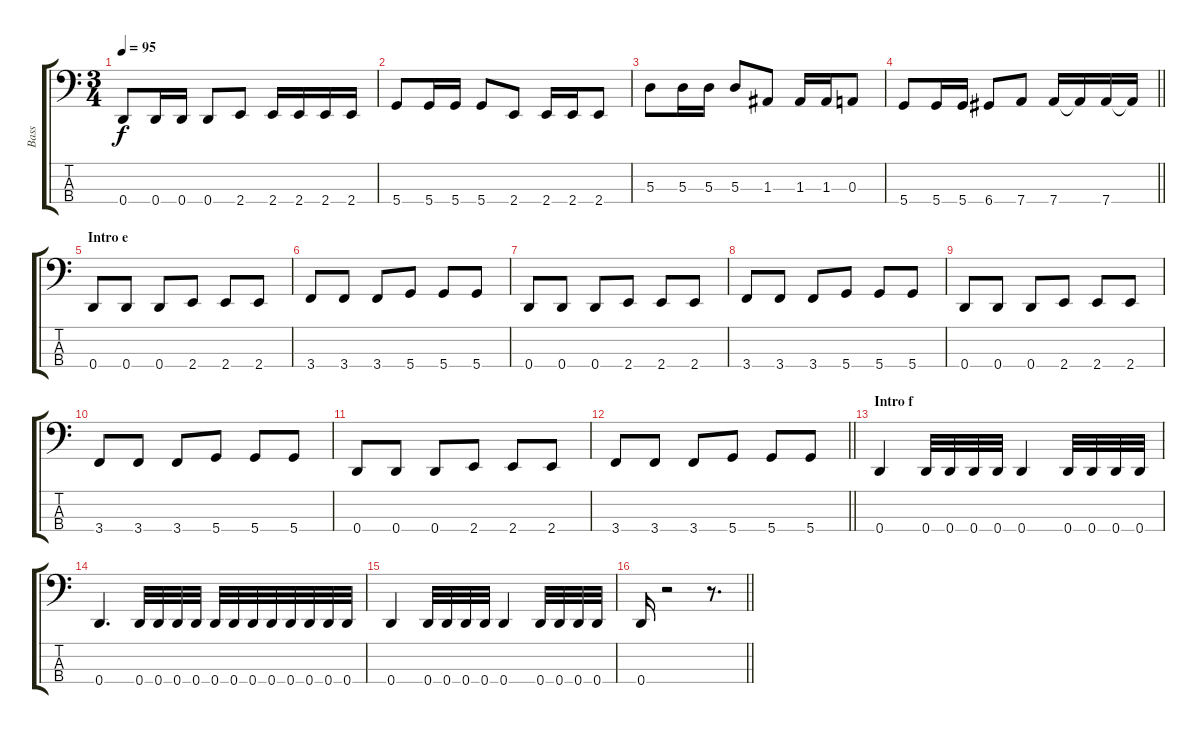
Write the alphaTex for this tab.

\track ("Bass" "Bass") {instrument electricbasspick}
\staff {score tabs}
\tuning (G2 D2 A1 D1) {hide}
\ts (3 4)
\tempo 95
\clef f4
\ks c
0.4.8{dy f} 0.4.16 0.4.16 0.4.8 2.4.8 2.4.16 2.4.16 2.4.16 2.4.16 |
5.4.8 5.4.16 5.4.16 5.4.8 2.4.8 2.4.16 2.4.16 2.4.8 |
5.3.8 5.3.16 5.3.16 5.3.8 1.3.8 1.3.16 1.3.16 0.3.8 |
\barLineRight lightlight
5.4.8 5.4.16 5.4.16 6.4.8 7.4.8 7.4.16 7.4{t}.16 7.4.16 7.4{t}.16 |
\section ("" "Intro e")
0.4.8 0.4.8 0.4.8 2.4.8 2.4.8 2.4.8 |
3.4.8 3.4.8 3.4.8 5.4.8 5.4.8 5.4.8 |
0.4.8 0.4.8 0.4.8 2.4.8 2.4.8 2.4.8 |
3.4.8 3.4.8 3.4.8 5.4.8 5.4.8 5.4.8 |
0.4.8 0.4.8 0.4.8 2.4.8 2.4.8 2.4.8 |
3.4.8 3.4.8 3.4.8 5.4.8 5.4.8 5.4.8 |
0.4.8 0.4.8 0.4.8 2.4.8 2.4.8 2.4.8 |
\barLineRight lightlight
3.4.8 3.4.8 3.4.8 5.4.8 5.4.8 5.4.8 |
\section ("" "Intro f")
0.4.4 0.4.32 0.4.32 0.4.32 0.4.32 0.4.4 0.4.32 0.4.32 0.4.32 0.4.32 |
0.4.4{d} 0.4.32 0.4.32 0.4.32 0.4.32 0.4.32 0.4.32 0.4.32 0.4.32 0.4.32 0.4.32 0.4.32 0.4.32 |
0.4.4 0.4.32 0.4.32 0.4.32 0.4.32 0.4.4 0.4.32 0.4.32 0.4.32 0.4.32 |
\barLineRight lightlight
0.4.16 r.2 r.8{d}
